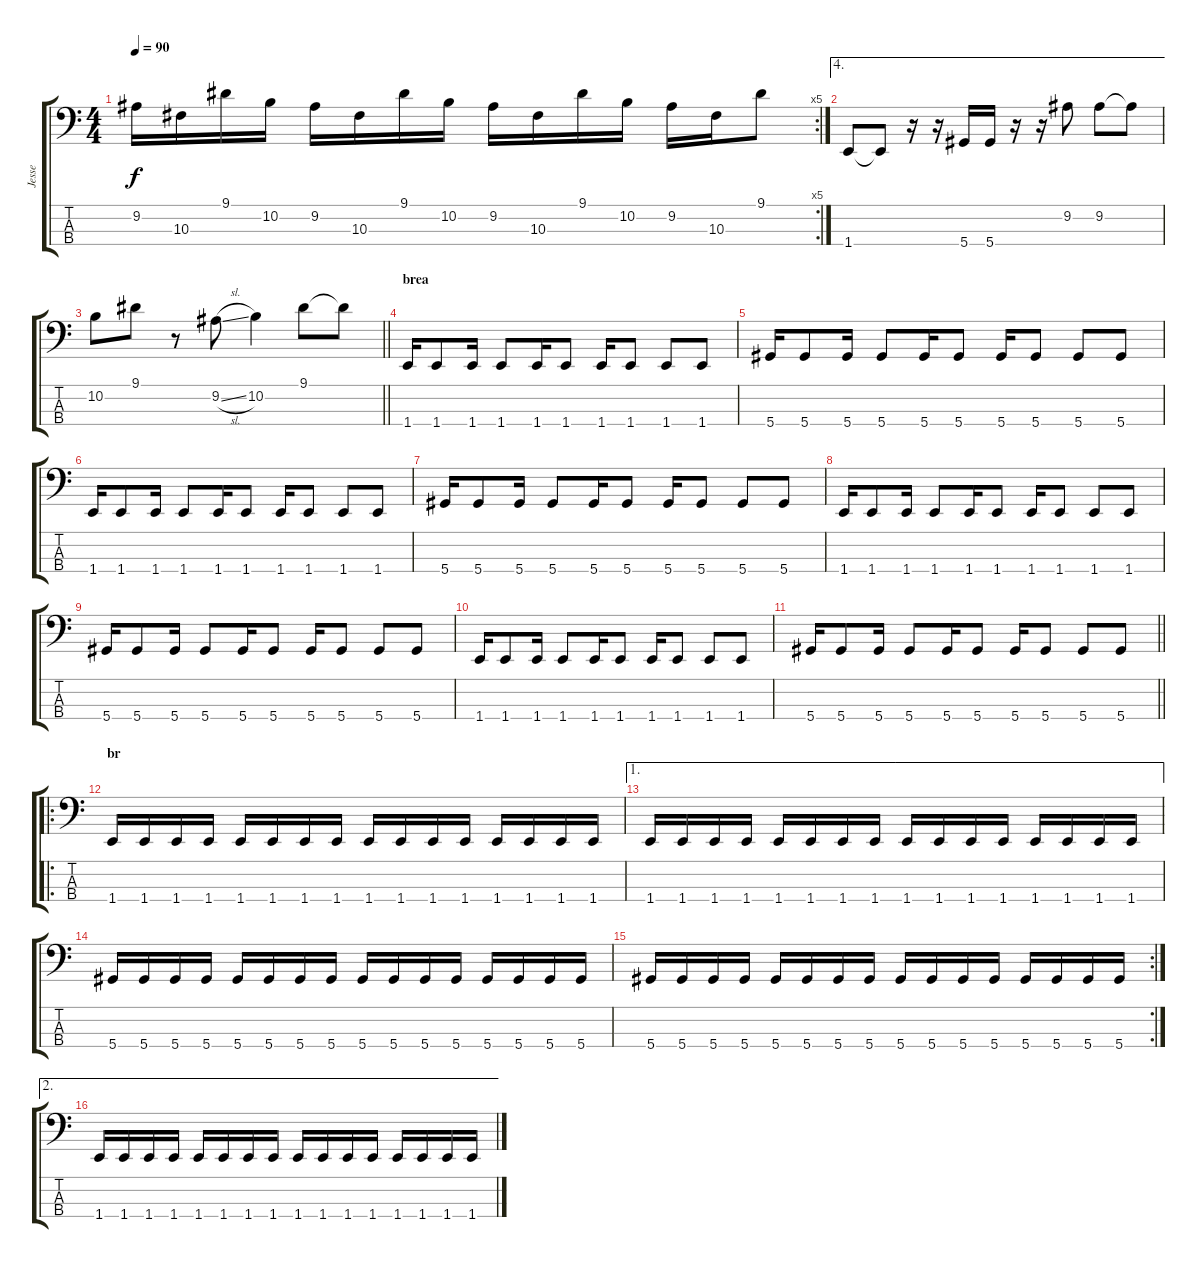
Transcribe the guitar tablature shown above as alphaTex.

\track ("Jesse" "Jesse") {instrument electricbasspick}
\staff {score tabs}
\tuning (Gb2 Db2 Ab1 Eb1) {hide}
\rc 5
\ts (4 4)
\tempo 90
\clef f4
\ks c
9.2.16{dy f} 10.3.16 9.1.16 10.2.16 9.2.16 10.3.16 9.1.16 10.2.16 9.2.16 10.3.16 9.1.16 10.2.16 9.2.16 10.3.16 9.1.8 |
\ae 4
1.4.8 1.4{t}.8 r.16 r.16 5.4.16 5.4.16 r.16 r.16 9.2.8 9.2.8 9.2{t}.8 |
\barLineRight lightlight
10.2.8 9.1.8 r.8 9.2{sl}.8 10.2.4 9.1.8 9.1{t}.8 |
\section ("" "brea")
1.4.16 1.4.8 1.4.16 1.4.8 1.4.16 1.4.8 1.4.16 1.4.8 1.4.8 1.4.8 |
5.4.16 5.4.8 5.4.16 5.4.8 5.4.16 5.4.8 5.4.16 5.4.8 5.4.8 5.4.8 |
1.4.16 1.4.8 1.4.16 1.4.8 1.4.16 1.4.8 1.4.16 1.4.8 1.4.8 1.4.8 |
5.4.16 5.4.8 5.4.16 5.4.8 5.4.16 5.4.8 5.4.16 5.4.8 5.4.8 5.4.8 |
1.4.16 1.4.8 1.4.16 1.4.8 1.4.16 1.4.8 1.4.16 1.4.8 1.4.8 1.4.8 |
5.4.16 5.4.8 5.4.16 5.4.8 5.4.16 5.4.8 5.4.16 5.4.8 5.4.8 5.4.8 |
1.4.16 1.4.8 1.4.16 1.4.8 1.4.16 1.4.8 1.4.16 1.4.8 1.4.8 1.4.8 |
\barLineRight lightlight
5.4.16 5.4.8 5.4.16 5.4.8 5.4.16 5.4.8 5.4.16 5.4.8 5.4.8 5.4.8 |
\ro
\section ("" "br")
1.4.16 1.4.16 1.4.16 1.4.16 1.4.16 1.4.16 1.4.16 1.4.16 1.4.16 1.4.16 1.4.16 1.4.16 1.4.16 1.4.16 1.4.16 1.4.16 |
\ae 1
1.4.16 1.4.16 1.4.16 1.4.16 1.4.16 1.4.16 1.4.16 1.4.16 1.4.16 1.4.16 1.4.16 1.4.16 1.4.16 1.4.16 1.4.16 1.4.16 |
5.4.16 5.4.16 5.4.16 5.4.16 5.4.16 5.4.16 5.4.16 5.4.16 5.4.16 5.4.16 5.4.16 5.4.16 5.4.16 5.4.16 5.4.16 5.4.16 |
\rc 2
5.4.16 5.4.16 5.4.16 5.4.16 5.4.16 5.4.16 5.4.16 5.4.16 5.4.16 5.4.16 5.4.16 5.4.16 5.4.16 5.4.16 5.4.16 5.4.16 |
\ae 2
1.4.16 1.4.16 1.4.16 1.4.16 1.4.16 1.4.16 1.4.16 1.4.16 1.4.16 1.4.16 1.4.16 1.4.16 1.4.16 1.4.16 1.4.16 1.4.16
